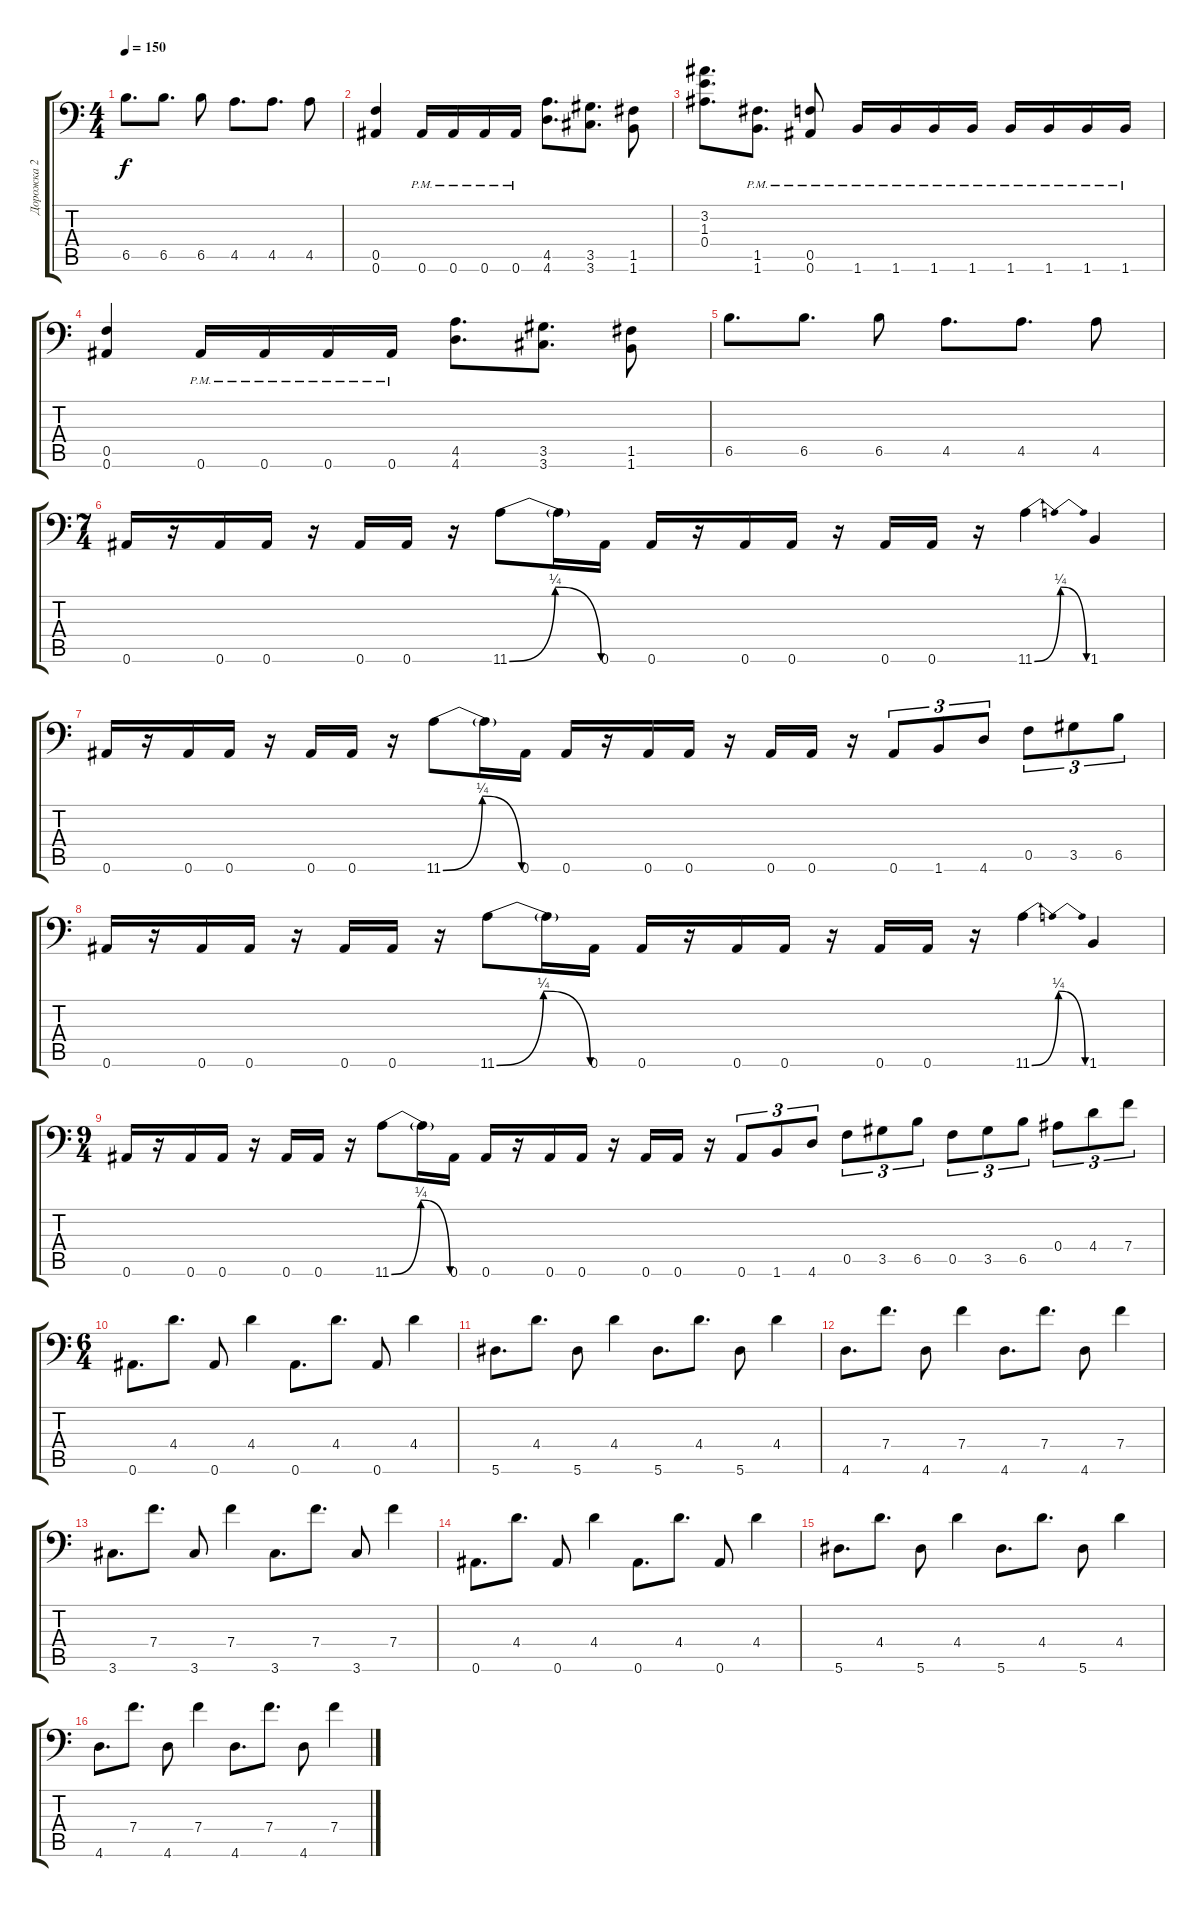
\track ("Дорожка 2" "Дорожка 2") {instrument overdrivenguitar}
\staff {score tabs}
\tuning (C4 G3 Eb3 Bb2 F2 Bb1) {hide}
\ts (4 4)
\tempo 150
\clef f4
\ks c
6.5.8{d dy f} 6.5.8{d} 6.5.8 4.5.8{d} 4.5.8{d} 4.5.8 |
(0.5 0.6).4 0.6{pm}.16 0.6{pm}.16 0.6{pm}.16 0.6{pm}.16 (4.5 4.6).8{d} (3.5 3.6).8{d} (1.5 1.6).8 |
(3.2 1.3 0.4).8{d} (1.5{pm} 1.6{pm}).8{d} (0.5{pm} 0.6).8 1.6{pm}.16 1.6{pm}.16 1.6{pm}.16 1.6{pm}.16 1.6{pm}.16 1.6{pm}.16 1.6{pm}.16 1.6{pm}.16 |
(0.5 0.6).4 0.6{pm}.16 0.6{pm}.16 0.6{pm}.16 0.6{pm}.16 (4.5 4.6).8{d} (3.5 3.6).8{d} (1.5 1.6).8 |
6.5.8{d} 6.5.8{d} 6.5.8 4.5.8{d} 4.5.8{d} 4.5.8 |
\ts (7 4)
0.6.16 r.16 0.6.16 0.6.16 r.16 0.6.16 0.6.16 r.16 11.6{be (bendrelease 0 0 35 1 35 1 60 0)}.8 11.6{t}.16 0.6.16 0.6.16 r.16 0.6.16 0.6.16 r.16 0.6.16 0.6.16 r.16 11.6{be (bendrelease 0 0 32 1 32 1 60 0)}.4 1.6.4 |
0.6.16 r.16 0.6.16 0.6.16 r.16 0.6.16 0.6.16 r.16 11.6{be (bendrelease 0 0 35 1 35 1 60 0)}.8 11.6{t}.16 0.6.16 0.6.16 r.16 0.6.16 0.6.16 r.16 0.6.16 0.6.16 r.16 0.6.8{tu (3 2)} 1.6.8{tu (3 2)} 4.6.8{tu (3 2)} 0.5.8{tu (3 2)} 3.5.8{tu (3 2)} 6.5.8{tu (3 2)} |
0.6.16 r.16 0.6.16 0.6.16 r.16 0.6.16 0.6.16 r.16 11.6{be (bendrelease 0 0 35 1 35 1 60 0)}.8 11.6{t}.16 0.6.16 0.6.16 r.16 0.6.16 0.6.16 r.16 0.6.16 0.6.16 r.16 11.6{be (bendrelease 0 0 32 1 32 1 60 0)}.4 1.6.4 |
\ts (9 4)
0.6.16 r.16 0.6.16 0.6.16 r.16 0.6.16 0.6.16 r.16 11.6{be (bendrelease 0 0 35 1 35 1 60 0)}.8 11.6{t}.16 0.6.16 0.6.16 r.16 0.6.16 0.6.16 r.16 0.6.16 0.6.16 r.16 0.6.8{tu (3 2)} 1.6.8{tu (3 2)} 4.6.8{tu (3 2)} 0.5.8{tu (3 2)} 3.5.8{tu (3 2)} 6.5.8{tu (3 2)} 0.5.8{tu (3 2)} 3.5.8{tu (3 2)} 6.5.8{tu (3 2)} 0.4.8{tu (3 2)} 4.4.8{tu (3 2)} 7.4.8{tu (3 2)} |
\ts (6 4)
0.6.8{d} 4.4.8{d} 0.6.8 4.4.4 0.6.8{d} 4.4.8{d} 0.6.8 4.4.4 |
5.6.8{d} 4.4.8{d} 5.6.8 4.4.4 5.6.8{d} 4.4.8{d} 5.6.8 4.4.4 |
4.6.8{d} 7.4.8{d} 4.6.8 7.4.4 4.6.8{d} 7.4.8{d} 4.6.8 7.4.4 |
3.6.8{d} 7.4.8{d} 3.6.8 7.4.4 3.6.8{d} 7.4.8{d} 3.6.8 7.4.4 |
0.6.8{d} 4.4.8{d} 0.6.8 4.4.4 0.6.8{d} 4.4.8{d} 0.6.8 4.4.4 |
5.6.8{d} 4.4.8{d} 5.6.8 4.4.4 5.6.8{d} 4.4.8{d} 5.6.8 4.4.4 |
4.6.8{d} 7.4.8{d} 4.6.8 7.4.4 4.6.8{d} 7.4.8{d} 4.6.8 7.4.4
